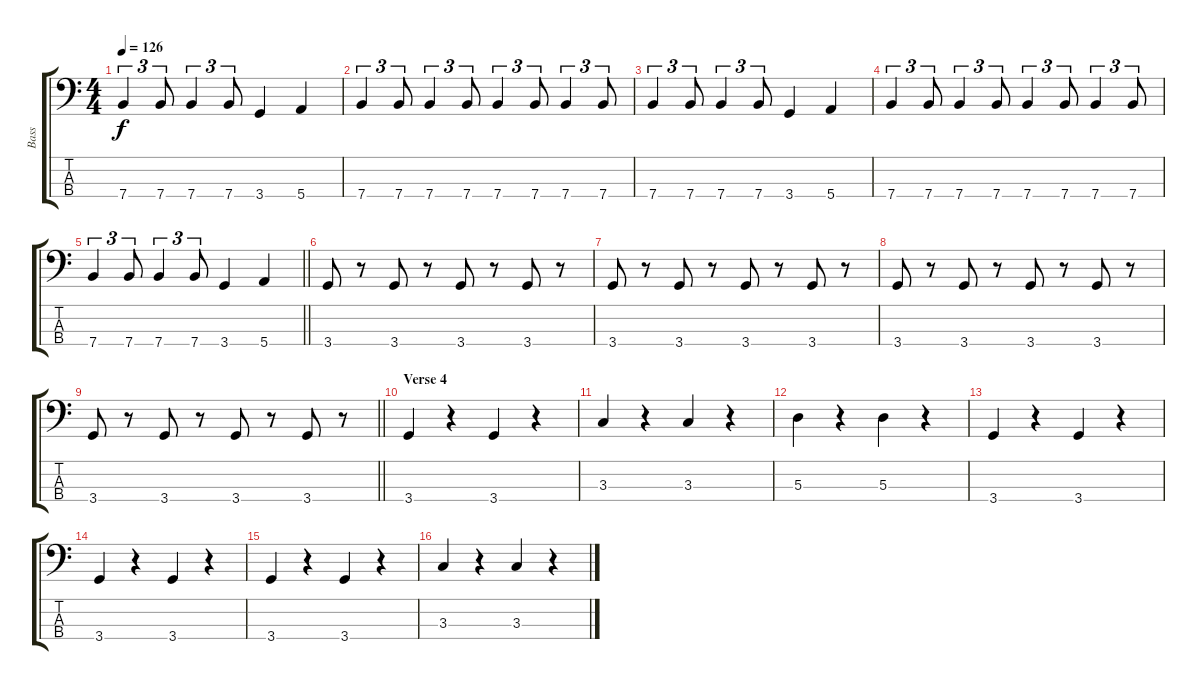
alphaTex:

\track ("Bass" "Bass") {instrument electricbassfinger}
\staff {score tabs}
\tuning (G2 D2 A1 E1) {hide}
\ts (4 4)
\tempo 126
\clef f4
\ks c
7.4.4{tu (3 2) dy f} 7.4.8{tu (3 2)} 7.4.4{tu (3 2)} 7.4.8{tu (3 2)} 3.4.4 5.4.4 |
7.4.4{tu (3 2)} 7.4.8{tu (3 2)} 7.4.4{tu (3 2)} 7.4.8{tu (3 2)} 7.4.4{tu (3 2)} 7.4.8{tu (3 2)} 7.4.4{tu (3 2)} 7.4.8{tu (3 2)} |
7.4.4{tu (3 2)} 7.4.8{tu (3 2)} 7.4.4{tu (3 2)} 7.4.8{tu (3 2)} 3.4.4 5.4.4 |
7.4.4{tu (3 2)} 7.4.8{tu (3 2)} 7.4.4{tu (3 2)} 7.4.8{tu (3 2)} 7.4.4{tu (3 2)} 7.4.8{tu (3 2)} 7.4.4{tu (3 2)} 7.4.8{tu (3 2)} |
\barLineRight lightlight
7.4.4{tu (3 2)} 7.4.8{tu (3 2)} 7.4.4{tu (3 2)} 7.4.8{tu (3 2)} 3.4.4 5.4.4 |
\section ("" "")
3.4.8 r.8 3.4.8 r.8 3.4.8 r.8 3.4.8 r.8 |
3.4.8 r.8 3.4.8 r.8 3.4.8 r.8 3.4.8 r.8 |
3.4.8 r.8 3.4.8 r.8 3.4.8 r.8 3.4.8 r.8 |
\barLineRight lightlight
3.4.8 r.8 3.4.8 r.8 3.4.8 r.8 3.4.8 r.8 |
\section ("" "Verse 4")
3.4.4 r.4 3.4.4 r.4 |
3.3.4 r.4 3.3.4 r.4 |
5.3.4 r.4 5.3.4 r.4 |
3.4.4 r.4 3.4.4 r.4 |
3.4.4 r.4 3.4.4 r.4 |
3.4.4 r.4 3.4.4 r.4 |
3.3.4 r.4 3.3.4 r.4
